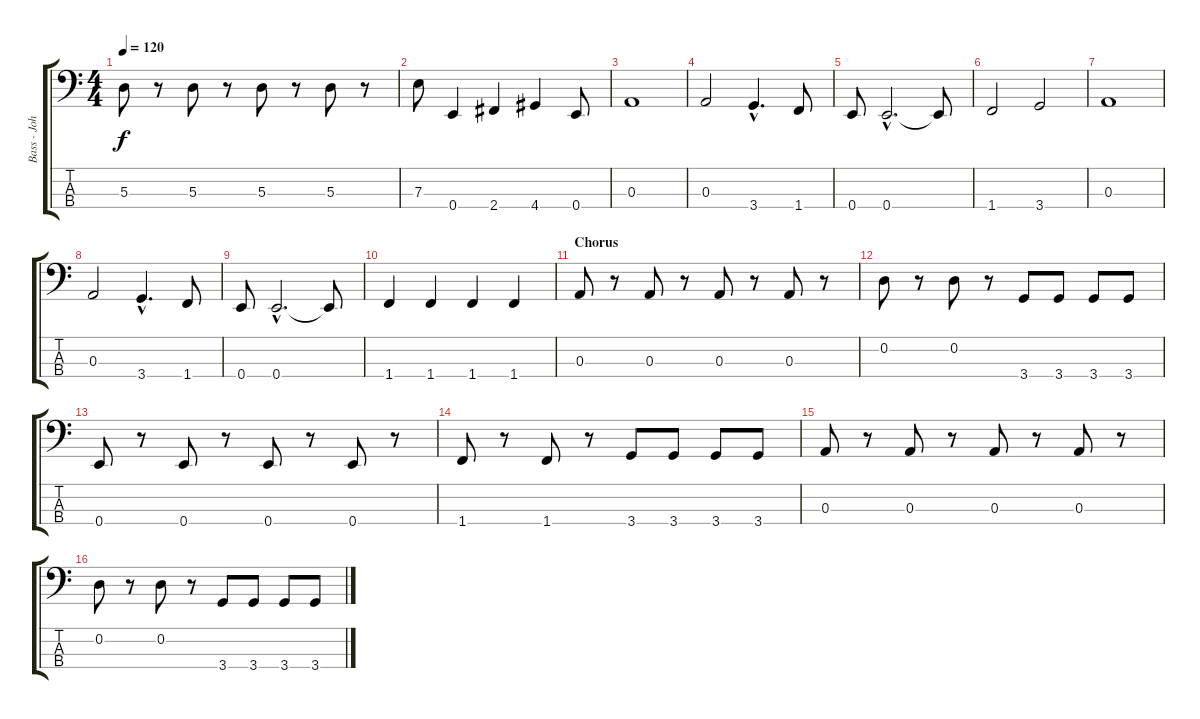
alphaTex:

\track ("Bass - John Wetton" "Bass - Joh") {instrument electricbasspick}
\staff {score tabs}
\tuning (G2 D2 A1 E1) {hide}
\ts (4 4)
\tempo 120
\clef f4
\ks c
5.3.8{dy f} r.8 5.3.8 r.8 5.3.8 r.8 5.3.8 r.8 |
7.3.8 0.4.4 2.4.4 4.4.4 0.4.8 |
0.3.1 |
0.3.2 3.4{hac}.4{d} 1.4.8 |
0.4.8 0.4{hac}.2{d} 0.4{t}.8 |
1.4.2 3.4.2 |
0.3.1 |
0.3.2 3.4{hac}.4{d} 1.4.8 |
0.4.8 0.4{hac}.2{d} 0.4{t}.8 |
1.4.4 1.4.4 1.4.4 1.4.4 |
\section ("" "Chorus")
0.3.8 r.8 0.3.8 r.8 0.3.8 r.8 0.3.8 r.8 |
0.2.8 r.8 0.2.8 r.8 3.4.8 3.4.8 3.4.8 3.4.8 |
0.4.8 r.8 0.4.8 r.8 0.4.8 r.8 0.4.8 r.8 |
1.4.8 r.8 1.4.8 r.8 3.4.8 3.4.8 3.4.8 3.4.8 |
0.3.8 r.8 0.3.8 r.8 0.3.8 r.8 0.3.8 r.8 |
0.2.8 r.8 0.2.8 r.8 3.4.8 3.4.8 3.4.8 3.4.8
